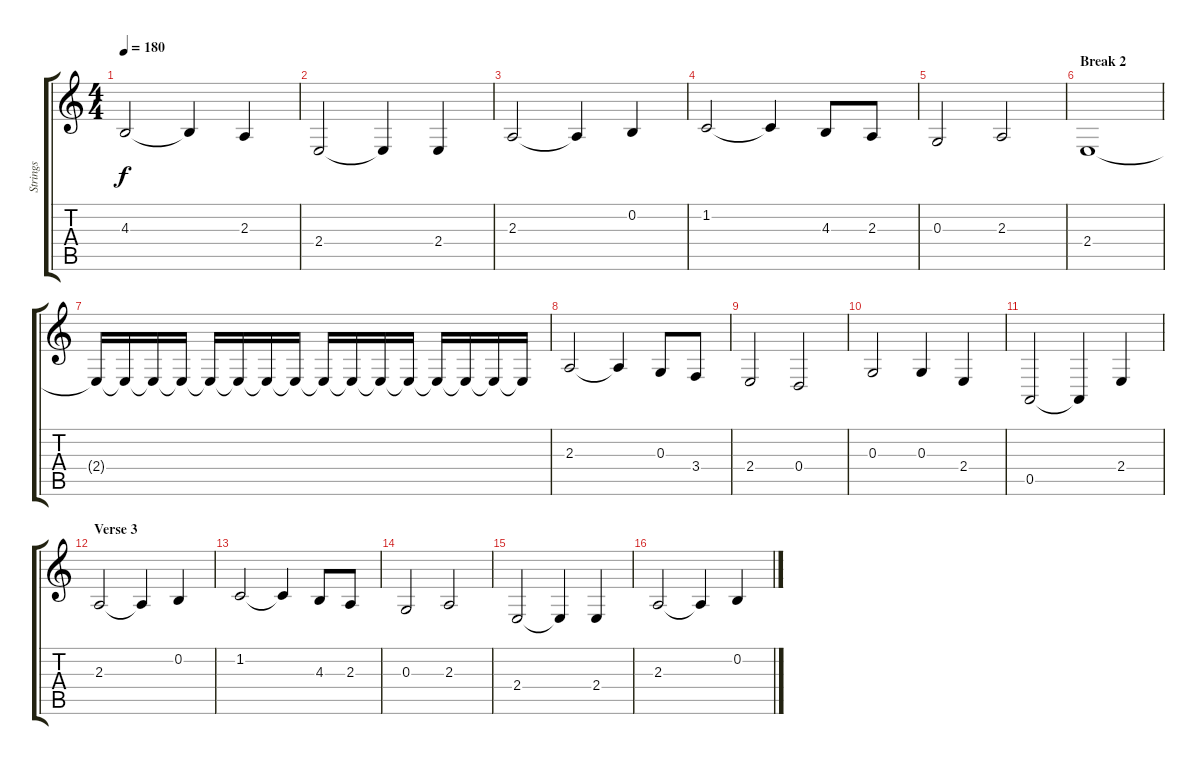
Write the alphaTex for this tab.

\track ("Strings" "Strings") {instrument synthstrings1}
\staff {score tabs}
\tuning (E4 B3 G3 D3 A2 E2) {hide}
\ts (4 4)
\tempo 180
\clef g2
\ks c
4.3.2{dy f} 4.3{t}.4 2.3.4 |
2.4.2 2.4{t}.4 2.4.4 |
2.3.2 2.3{t}.4 0.2.4 |
1.2.2 1.2{t}.4 4.3.8 2.3.8 |
0.3.2 2.3.2 |
\section ("" "Break 2")
2.4.1 |
2.4{t}.16{volume 16} 2.4{t}.16{volume 15} 2.4{t}.16{volume 14} 2.4{t}.16{volume 13} 2.4{t}.16{volume 12} 2.4{t}.16{volume 11} 2.4{t}.16{volume 10} 2.4{t}.16{volume 9} 2.4{t}.16{volume 8} 2.4{t}.16{volume 7} 2.4{t}.16{volume 6} 2.4{t}.16{volume 5} 2.4{t}.16{volume 4} 2.4{t}.16{volume 3} 2.4{t}.16{volume 2} 2.4{t}.16{volume 1} |
2.3.2{volume 16} 2.3{t}.4 0.3.8 3.4.8 |
2.4.2 0.4.2 |
0.3.2 0.3.4 2.4.4 |
0.5.2 0.5{t}.4 2.4.4 |
\section ("" "Verse 3")
2.3.2 2.3{t}.4 0.2.4 |
1.2.2 1.2{t}.4 4.3.8 2.3.8 |
0.3.2 2.3.2 |
2.4.2 2.4{t}.4 2.4.4 |
2.3.2 2.3{t}.4 0.2.4
